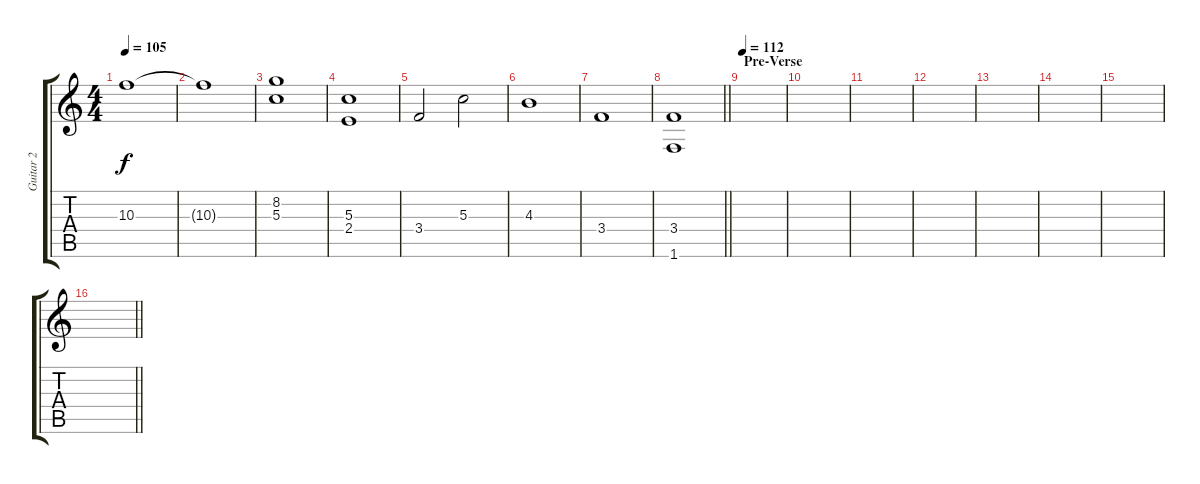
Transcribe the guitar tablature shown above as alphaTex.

\track ("Guitar 2" "Guitar 2") {instrument overdrivenguitar}
\staff {score tabs}
\tuning (E4 B3 G3 D3 A2 E2) {hide}
\ts (4 4)
\tempo 105
\clef g2
\ks c
10.3.1{dy f} |
10.3{t}.1 |
(8.2 5.3).1 |
(5.3 2.4).1 |
3.4.2 5.3.2 |
4.3.1 |
3.4.1 |
\barLineRight lightlight
(3.4 1.6).1 |
\section ("" "Pre-Verse")
\tempo 112
|
|
|
|
|
|
|
\barLineRight lightlight
